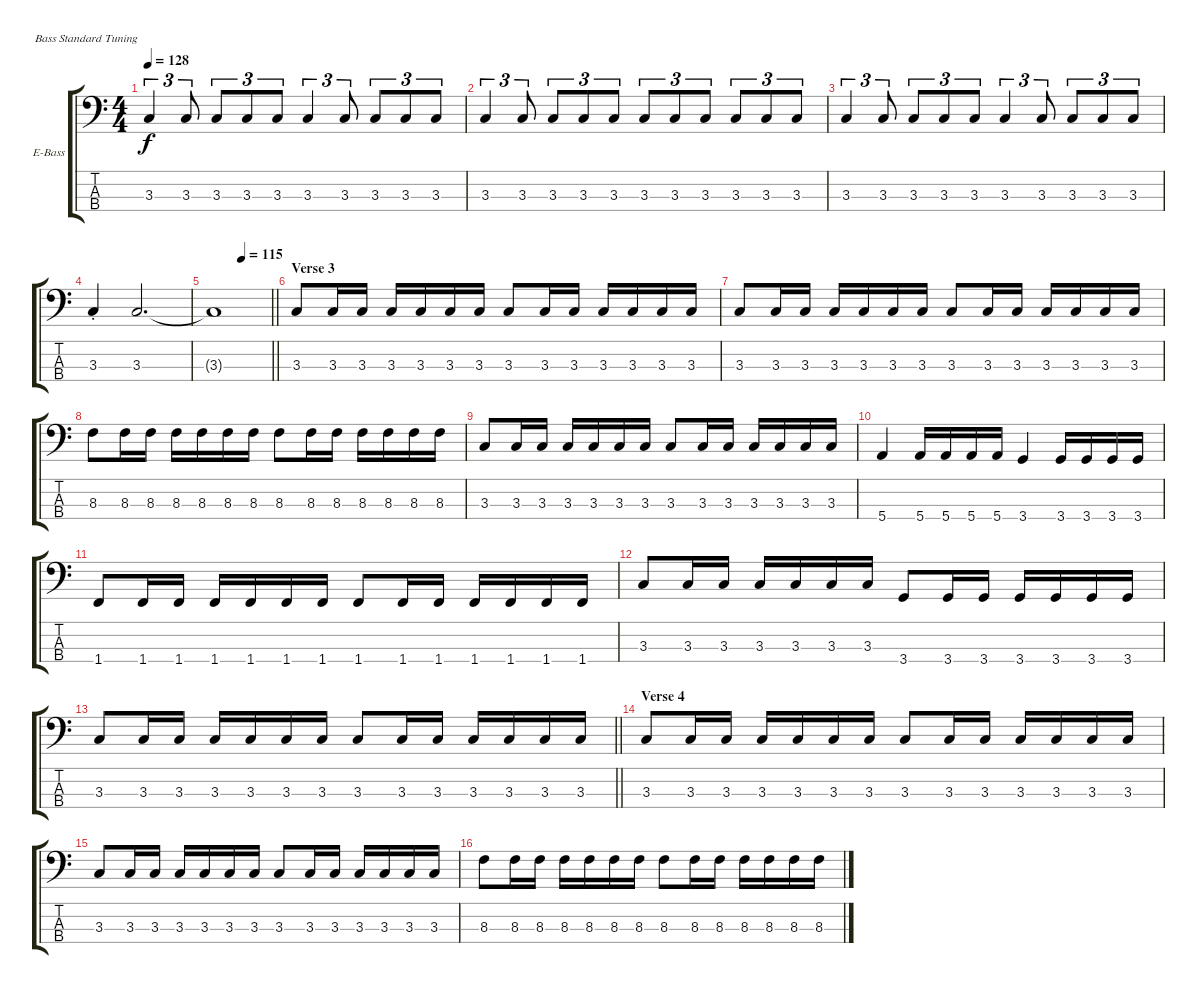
\bracketExtendMode groupsimilarinstruments
\firstSystemTrackNameOrientation horizontal
\otherSystemsTrackNameOrientation horizontal
\track ("Bass" "E-Bass") {instrument electricbassfinger}
\staff {score tabs}
\tuning (G2 D2 A1 E1)
\ts (4 4)
\tempo 128
\clef f4
\ks c
3.3.4{tu (3 2) dy f} 3.3.8{tu (3 2)} 3.3.8{tu (3 2)} 3.3.8{tu (3 2)} 3.3.8{tu (3 2)} 3.3.4{tu (3 2)} 3.3.8{tu (3 2)} 3.3.8{tu (3 2)} 3.3.8{tu (3 2)} 3.3.8{tu (3 2)} |
3.3.4{tu (3 2)} 3.3.8{tu (3 2)} 3.3.8{tu (3 2)} 3.3.8{tu (3 2)} 3.3.8{tu (3 2)} 3.3.8{tu (3 2)} 3.3.8{tu (3 2)} 3.3.8{tu (3 2)} 3.3.8{tu (3 2)} 3.3.8{tu (3 2)} 3.3.8{tu (3 2)} |
3.3.4{tu (3 2)} 3.3.8{tu (3 2)} 3.3.8{tu (3 2)} 3.3.8{tu (3 2)} 3.3.8{tu (3 2)} 3.3.4{tu (3 2)} 3.3.8{tu (3 2)} 3.3.8{tu (3 2)} 3.3.8{tu (3 2)} 3.3.8{tu (3 2)} |
3.3{st}.4 3.3.2{d} |
\tempo (115 0.5)
\barLineRight lightlight
3.3{t}.1 |
\section ("" "Verse 3")
3.3.8 3.3.16 3.3.16 3.3.16 3.3.16 3.3.16 3.3.16 3.3.8 3.3.16 3.3.16 3.3.16 3.3.16 3.3.16 3.3.16 |
3.3.8 3.3.16 3.3.16 3.3.16 3.3.16 3.3.16 3.3.16 3.3.8 3.3.16 3.3.16 3.3.16 3.3.16 3.3.16 3.3.16 |
8.3.8 8.3.16 8.3.16 8.3.16 8.3.16 8.3.16 8.3.16 8.3.8 8.3.16 8.3.16 8.3.16 8.3.16 8.3.16 8.3.16 |
3.3.8 3.3.16 3.3.16 3.3.16 3.3.16 3.3.16 3.3.16 3.3.8 3.3.16 3.3.16 3.3.16 3.3.16 3.3.16 3.3.16 |
5.4.4 5.4.16 5.4.16 5.4.16 5.4.16 3.4.4 3.4.16 3.4.16 3.4.16 3.4.16 |
1.4.8 1.4.16 1.4.16 1.4.16 1.4.16 1.4.16 1.4.16 1.4.8 1.4.16 1.4.16 1.4.16 1.4.16 1.4.16 1.4.16 |
3.3.8 3.3.16 3.3.16 3.3.16 3.3.16 3.3.16 3.3.16 3.4.8 3.4.16 3.4.16 3.4.16 3.4.16 3.4.16 3.4.16 |
\barLineRight lightlight
3.3.8 3.3.16 3.3.16 3.3.16 3.3.16 3.3.16 3.3.16 3.3.8 3.3.16 3.3.16 3.3.16 3.3.16 3.3.16 3.3.16 |
\section ("" "Verse 4")
3.3.8 3.3.16 3.3.16 3.3.16 3.3.16 3.3.16 3.3.16 3.3.8 3.3.16 3.3.16 3.3.16 3.3.16 3.3.16 3.3.16 |
3.3.8 3.3.16 3.3.16 3.3.16 3.3.16 3.3.16 3.3.16 3.3.8 3.3.16 3.3.16 3.3.16 3.3.16 3.3.16 3.3.16 |
8.3.8 8.3.16 8.3.16 8.3.16 8.3.16 8.3.16 8.3.16 8.3.8 8.3.16 8.3.16 8.3.16 8.3.16 8.3.16 8.3.16
